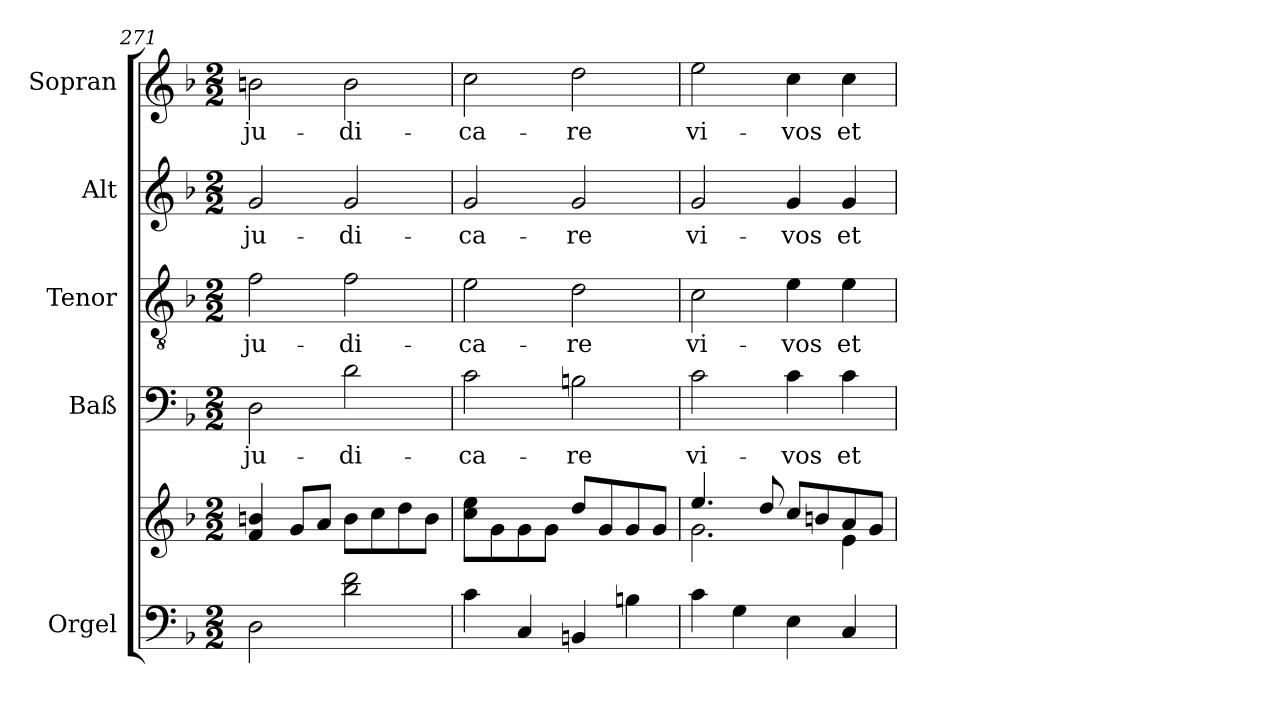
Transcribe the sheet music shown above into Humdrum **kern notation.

**kern	**kern	**kern	**text	**kern	**text	**kern	**text	**kern	**text
*part5	*part5	*part4	*part4	*part3	*part3	*part2	*part2	*part1	*part1
*staff6	*staff5	*staff4	*staff4	*staff3	*staff3	*staff2	*staff2	*staff1	*staff1
*I"Orgel	*	*I"Baß	*	*I"Tenor	*	*I"Alt	*	*I"Sopran	*
*I'Org.	*	*	*	*	*	*	*	*	*
*clefF4	*clefG2	*clefF4	*	*clefGv2	*	*clefG2	*	*clefG2	*
*k[b-]	*k[b-]	*k[b-]	*	*k[b-]	*	*k[b-]	*	*k[b-]	*
*F:	*F:	*F:	*	*F:	*	*F:	*	*F:	*
*M2/2	*M2/2	*M2/2	*	*M2/2	*	*M2/2	*	*M2/2	*
=271	=271	=271	=271	=271	=271	=271	=271	=271	=271
!	!	!	!LO:LY:b	!	!LO:LY:b	!	!LO:LY:b	!	!LO:LY:b
2D\	4f/ 4bn/	2D\	ju-	2f\	ju-	2g/	ju-	2bn\	ju-
.	8g/L	.	.	.	.	.	.	.	.
.	8a/J	.	.	.	.	.	.	.	.
!	!	!	!LO:LY:b	!	!LO:LY:b	!	!LO:LY:b	!	!LO:LY:b
2d\ 2f\	8b\L	2d\	-di-	2f\	-di-	2g/	-di-	2b\	-di-
.	8cc\	.	.	.	.	.	.	.	.
.	8dd\	.	.	.	.	.	.	.	.
.	8b\J	.	.	.	.	.	.	.	.
=272	=272	=272	=272	=272	=272	=272	=272	=272	=272
!	!	!	!LO:LY:b	!	!LO:LY:b	!	!LO:LY:b	!	!LO:LY:b
4c\	8cc\ 8ee\L	2c\	-ca-	2e\	-ca-	2g/	-ca-	2cc\	-ca-
.	8g\	.	.	.	.	.	.	.	.
4C/	8g\	.	.	.	.	.	.	.	.
.	8g\J	.	.	.	.	.	.	.	.
!	!	!	!LO:LY:b	!	!LO:LY:b	!	!LO:LY:b	!	!LO:LY:b
4BBn/	8dd/L	2Bn\	-re	2d\	-re	2g/	-re	2dd\	-re
.	8g/	.	.	.	.	.	.	.	.
4Bn\	8g/	.	.	.	.	.	.	.	.
.	8g/J	.	.	.	.	.	.	.	.
=273	=273	=273	=273	=273	=273	=273	=273	=273	=273
*	*^	*	*	*	*	*	*	*	*
!	!	!	!	!LO:LY:b	!	!LO:LY:b	!	!LO:LY:b	!	!LO:LY:b
4c\	4.ee/	2.g\	2c\	vi-	2c\	vi-	2g/	vi-	2ee\	vi-
4G\	.	.	.	.	.	.	.	.	.	.
.	8dd/	.	.	.	.	.	.	.	.	.
!	!	!	!	!LO:LY:b	!	!LO:LY:b	!	!LO:LY:b	!	!LO:LY:b
4E\	8cc/L	.	4c\	-vos	4e\	-vos	4g/	-vos	4cc\	-vos
.	8bn/	.	.	.	.	.	.	.	.	.
!	!	!	!	!LO:LY:b	!	!LO:LY:b	!	!LO:LY:b	!	!LO:LY:b
4C/	8a/	4e\	4c\	et	4e\	et	4g/	et	4cc\	et
.	8g/J	.	.	.	.	.	.	.	.	.
*	*v	*v	*	*	*	*	*	*	*	*
=	=	=	=	=	=	=	=	=	=
*-	*-	*-	*-	*-	*-	*-	*-	*-	*-
